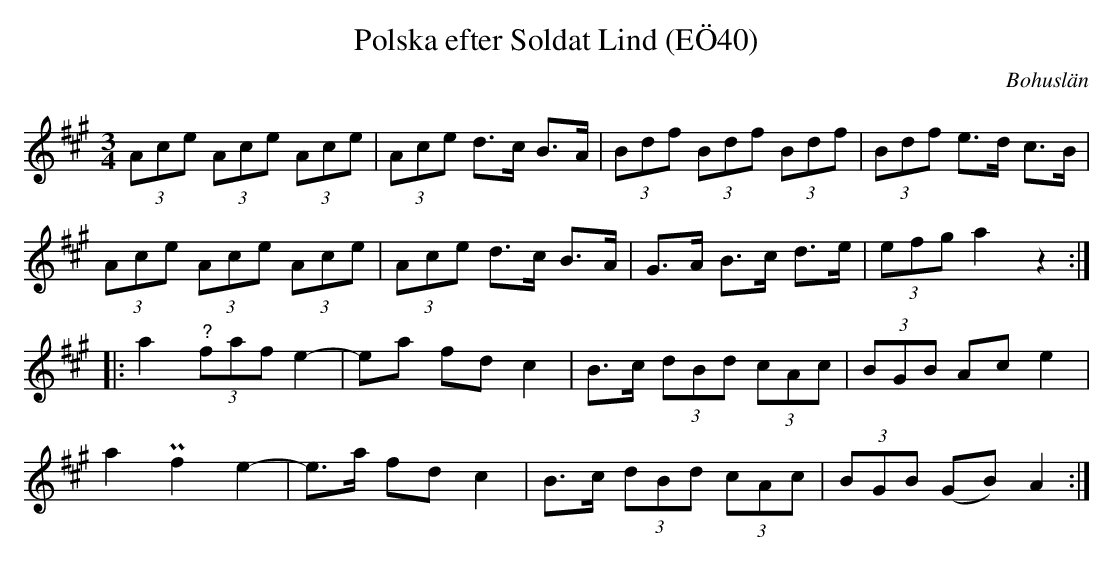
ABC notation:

X:1
T:Polska efter Soldat Lind (EÖ40)
O:Bohuslän
M:3/4
L:1/8
K:A
(3Ace (3Ace (3Ace | (3Ace d>c B>A | (3Bdf (3Bdf (3Bdf | (3Bdf e>d c>B |
(3Ace (3Ace (3Ace | (3Ace d>c B>A | G>A B>c d>e | (3efg a2 z2 ::
a2 "^?"(3faf e2- | ea fd c2 | B>c (3dBd (3cAc | (3BGB Ac e2 |
a2 Pf2 e2- | e>a fd c2 | B>c (3dBd (3cAc | (3BGB (GB) A2 :|
